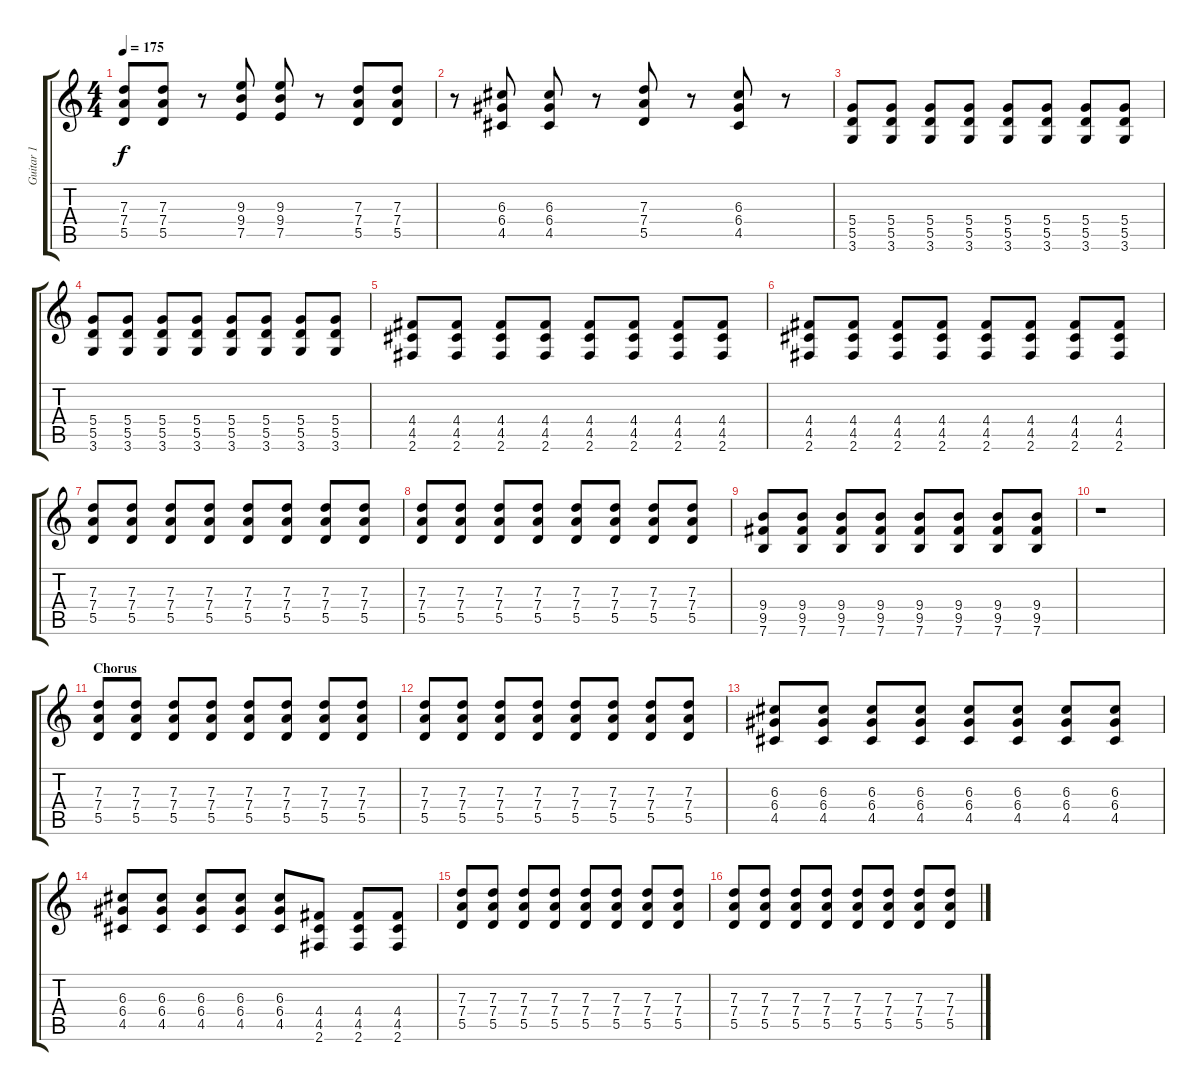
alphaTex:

\track ("Guitar 1" "Guitar 1") {instrument distortionguitar}
\staff {score tabs}
\tuning (E4 B3 G3 D3 A2 E2) {hide}
\ts (4 4)
\tempo 175
\clef g2
\ks c
(7.3 7.4 5.5).8{dy f} (7.3 7.4 5.5).8 r.8 (9.3 9.4 7.5).8 (9.3 9.4 7.5).8 r.8 (7.3 7.4 5.5).8 (7.3 7.4 5.5).8 |
r.8 (6.3 6.4 4.5).8 (6.3 6.4 4.5).8 r.8 (7.3 7.4 5.5).8 r.8 (6.3 6.4 4.5).8 r.8 |
(5.4 5.5 3.6).8 (5.4 5.5 3.6).8 (5.4 5.5 3.6).8 (5.4 5.5 3.6).8 (5.4 5.5 3.6).8 (5.4 5.5 3.6).8 (5.4 5.5 3.6).8 (5.4 5.5 3.6).8 |
(5.4 5.5 3.6).8 (5.4 5.5 3.6).8 (5.4 5.5 3.6).8 (5.4 5.5 3.6).8 (5.4 5.5 3.6).8 (5.4 5.5 3.6).8 (5.4 5.5 3.6).8 (5.4 5.5 3.6).8 |
(4.4 4.5 2.6).8 (4.4 4.5 2.6).8 (4.4 4.5 2.6).8 (4.4 4.5 2.6).8 (4.4 4.5 2.6).8 (4.4 4.5 2.6).8 (4.4 4.5 2.6).8 (4.4 4.5 2.6).8 |
(4.4 4.5 2.6).8 (4.4 4.5 2.6).8 (4.4 4.5 2.6).8 (4.4 4.5 2.6).8 (4.4 4.5 2.6).8 (4.4 4.5 2.6).8 (4.4 4.5 2.6).8 (4.4 4.5 2.6).8 |
(7.3 7.4 5.5).8 (7.3 7.4 5.5).8 (7.3 7.4 5.5).8 (7.3 7.4 5.5).8 (7.3 7.4 5.5).8 (7.3 7.4 5.5).8 (7.3 7.4 5.5).8 (7.3 7.4 5.5).8 |
(7.3 7.4 5.5).8 (7.3 7.4 5.5).8 (7.3 7.4 5.5).8 (7.3 7.4 5.5).8 (7.3 7.4 5.5).8 (7.3 7.4 5.5).8 (7.3 7.4 5.5).8 (7.3 7.4 5.5).8 |
(9.4 9.5 7.6).8 (9.4 9.5 7.6).8 (9.4 9.5 7.6).8 (9.4 9.5 7.6).8 (9.4 9.5 7.6).8 (9.4 9.5 7.6).8 (9.4 9.5 7.6).8 (9.4 9.5 7.6).8 |
r.1 |
\section ("" "Chorus")
(7.3 7.4 5.5).8 (7.3 7.4 5.5).8 (7.3 7.4 5.5).8 (7.3 7.4 5.5).8 (7.3 7.4 5.5).8 (7.3 7.4 5.5).8 (7.3 7.4 5.5).8 (7.3 7.4 5.5).8 |
(7.3 7.4 5.5).8 (7.3 7.4 5.5).8 (7.3 7.4 5.5).8 (7.3 7.4 5.5).8 (7.3 7.4 5.5).8 (7.3 7.4 5.5).8 (7.3 7.4 5.5).8 (7.3 7.4 5.5).8 |
(6.3 6.4 4.5).8 (6.3 6.4 4.5).8 (6.3 6.4 4.5).8 (6.3 6.4 4.5).8 (6.3 6.4 4.5).8 (6.3 6.4 4.5).8 (6.3 6.4 4.5).8 (6.3 6.4 4.5).8 |
(6.3 6.4 4.5).8 (6.3 6.4 4.5).8 (6.3 6.4 4.5).8 (6.3 6.4 4.5).8 (6.3 6.4 4.5).8 (4.4 4.5 2.6).8 (4.4 4.5 2.6).8 (4.4 4.5 2.6).8 |
(7.3 7.4 5.5).8 (7.3 7.4 5.5).8 (7.3 7.4 5.5).8 (7.3 7.4 5.5).8 (7.3 7.4 5.5).8 (7.3 7.4 5.5).8 (7.3 7.4 5.5).8 (7.3 7.4 5.5).8 |
(7.3 7.4 5.5).8 (7.3 7.4 5.5).8 (7.3 7.4 5.5).8 (7.3 7.4 5.5).8 (7.3 7.4 5.5).8 (7.3 7.4 5.5).8 (7.3 7.4 5.5).8 (7.3 7.4 5.5).8
